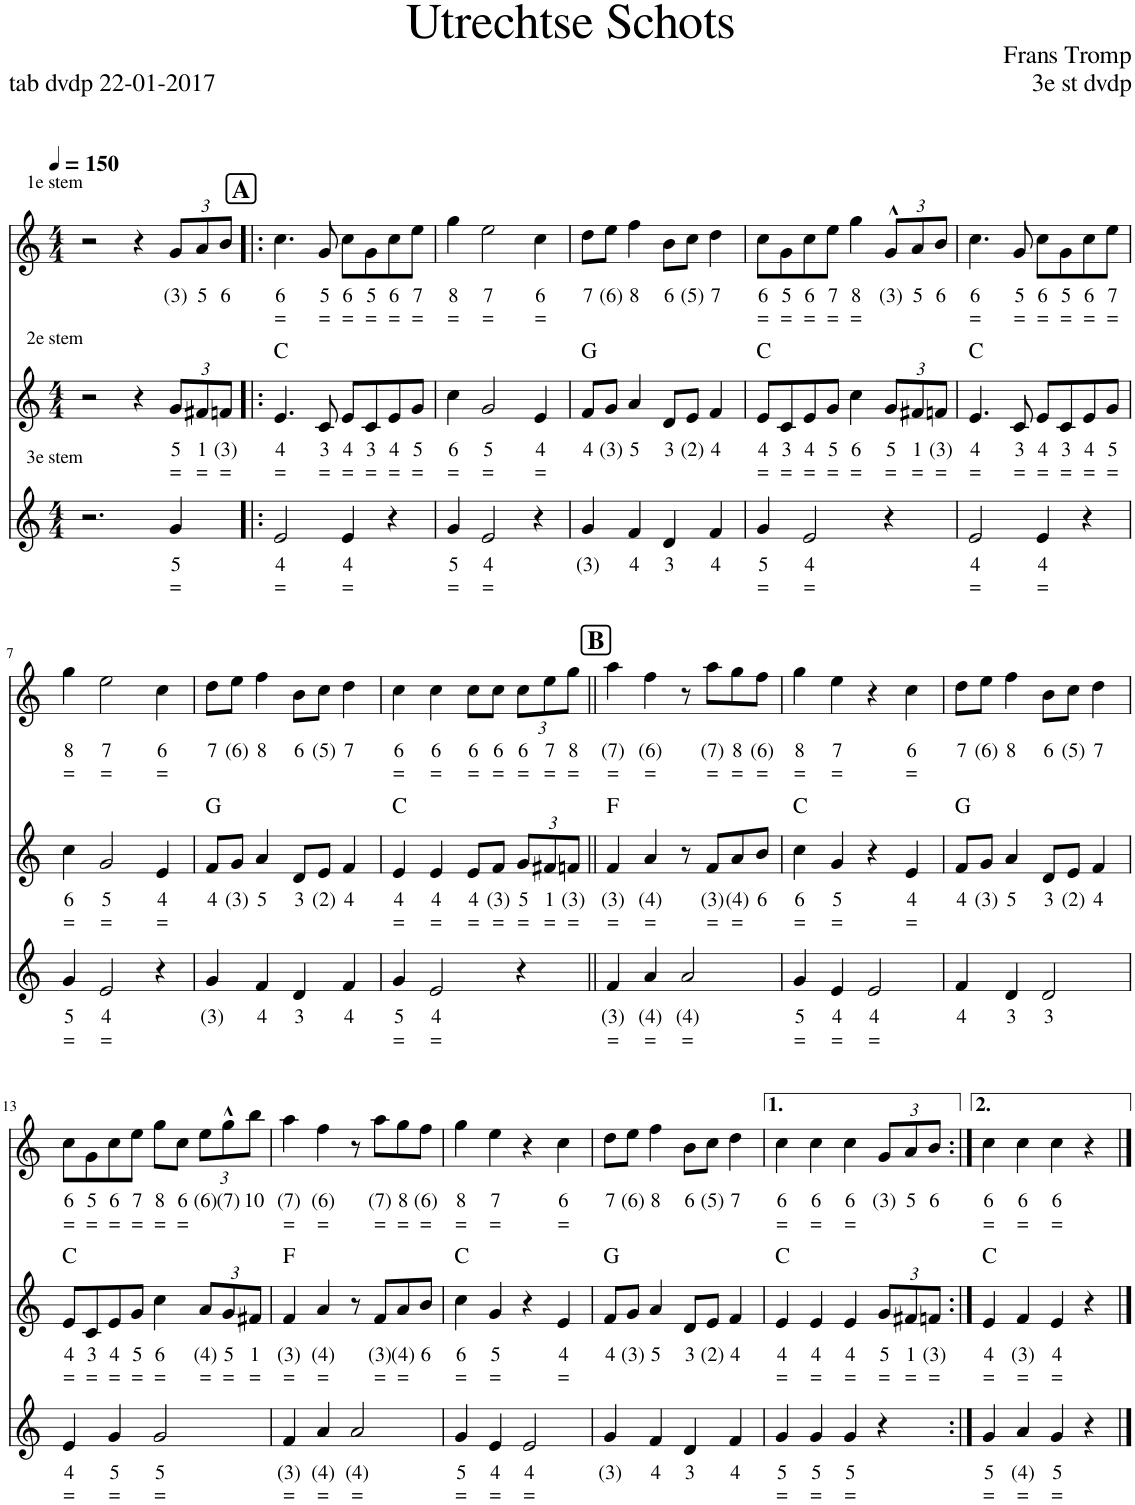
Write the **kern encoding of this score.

**kern	**text	**text	**kern	**text	**text	**harte	**kern	**text	**text
*part3	*part3	*part3	*part2	*part2	*part2	*part2	*part1	*part1	*part1
*staff3	*staff3	*staff3	*staff2	*staff2	*staff2	*	*staff1	*staff1	*staff1
*I"Stem	*	*	*I"Stem	*	*	*	*I"Stem	*	*
*clefG2	*	*	*clefG2	*	*	*	*clefG2	*	*
*k[]	*	*	*k[]	*	*	*	*k[]	*	*
*M4/4	*	*	*M4/4	*	*	*	*M4/4	*	*
*MM150	*	*	*MM150	*	*	*	*MM150	*	*
=1	=1	=1	=1	=1	=1	=1	=1	=1	=1
!	!	!	!	!	!	!	!LO:TX:a:t=1e stem	!	!
!	!	!	!LO:TX:a:t=2e stem	!	!	!	!	!	!
!LO:TX:a:t=3e stem	!	!	!	!	!	!	!	!	!
2.r	.	.	2r	.	.	.	2r	.	.
.	.	.	4r	.	.	.	4r	.	.
!	!LO:LY:b	!LO:LY:b	!	!	!	!	!	!	!
*	*	*	*Xbrackettup	*	*	*	*	*	*
!	!	!	!	!LO:LY:b	!LO:LY:b	!	!	!	!
*	*	*	*	*	*	*	*Xbrackettup	*	*
!	!	!	!	!	!	!	!	!LO:LY:b	!
4g/	5	=	12g/L	5	=	.	12g/L	(3)	.
!	!	!	!	!LO:LY:b	!LO:LY:b	!	!	!LO:LY:b	!
.	.	.	12f#X/	1	=	.	12a/	5	.
!	!	!	!	!LO:LY:b	!LO:LY:b	!	!	!LO:LY:b	!
.	.	.	12fn/J	(3)	=	.	12b/J	6	.
!!LO:REH:place=s1:a:B:cj:fs=14:t=A
=2!|:	=2!|:	=2!|:	=2!|:	=2!|:	=2!|:	=2!|:	=2!|:	=2!|:	=2!|:
!	!LO:LY:b	!LO:LY:b	!	!LO:LY:b	!LO:LY:b	!	!	!LO:LY:b	!LO:LY:b
2e/	4	=	4.e/	4	=	C:maj	4.cc\	6	=
!	!	!	!	!LO:LY:b	!LO:LY:b	!	!	!LO:LY:b	!LO:LY:b
.	.	.	8c/	3	=	.	8g/	5	=
!	!LO:LY:b	!LO:LY:b	!	!LO:LY:b	!LO:LY:b	!	!	!LO:LY:b	!LO:LY:b
4e/	4	=	8e/L	4	=	.	8cc\L	6	=
!	!	!	!	!LO:LY:b	!LO:LY:b	!	!	!LO:LY:b	!LO:LY:b
.	.	.	8c/	3	=	.	8g\	5	=
!	!	!	!	!LO:LY:b	!LO:LY:b	!	!	!LO:LY:b	!LO:LY:b
4r	.	.	8e/	4	=	.	8cc\	6	=
!	!	!	!	!LO:LY:b	!LO:LY:b	!	!	!LO:LY:b	!LO:LY:b
.	.	.	8g/J	5	=	.	8ee\J	7	=
=3	=3	=3	=3	=3	=3	=3	=3	=3	=3
!	!LO:LY:b	!LO:LY:b	!	!LO:LY:b	!LO:LY:b	!	!	!LO:LY:b	!LO:LY:b
4g/	5	=	4cc\	6	=	.	4gg\	8	=
!	!LO:LY:b	!LO:LY:b	!	!LO:LY:b	!LO:LY:b	!	!	!LO:LY:b	!LO:LY:b
2e/	4	=	2g/	5	=	.	2ee\	7	=
!	!	!	!	!LO:LY:b	!LO:LY:b	!	!	!LO:LY:b	!LO:LY:b
4r	.	.	4e/	4	=	.	4cc\	6	=
=4	=4	=4	=4	=4	=4	=4	=4	=4	=4
!	!LO:LY:b	!	!	!LO:LY:b	!	!	!	!LO:LY:b	!
4g/	(3)	.	8f/L	4	.	G:maj	8dd\L	7	.
!	!	!	!	!LO:LY:b	!	!	!	!LO:LY:b	!
.	.	.	8g/J	(3)	.	.	8ee\J	(6)	.
!	!LO:LY:b	!	!	!LO:LY:b	!	!	!	!LO:LY:b	!
4f/	4	.	4a/	5	.	.	4ff\	8	.
!	!LO:LY:b	!	!	!LO:LY:b	!	!	!	!LO:LY:b	!
4d/	3	.	8d/L	3	.	.	8b\L	6	.
!	!	!	!	!LO:LY:b	!	!	!	!LO:LY:b	!
.	.	.	8e/J	(2)	.	.	8cc\J	(5)	.
!	!LO:LY:b	!	!	!LO:LY:b	!	!	!	!LO:LY:b	!
4f/	4	.	4f/	4	.	.	4dd\	7	.
=5	=5	=5	=5	=5	=5	=5	=5	=5	=5
!	!LO:LY:b	!LO:LY:b	!	!LO:LY:b	!LO:LY:b	!	!	!LO:LY:b	!LO:LY:b
4g/	5	=	8e/L	4	=	C:maj	8cc\L	6	=
!	!	!	!	!LO:LY:b	!LO:LY:b	!	!	!LO:LY:b	!LO:LY:b
.	.	.	8c/	3	=	.	8g\	5	=
!	!LO:LY:b	!LO:LY:b	!	!LO:LY:b	!LO:LY:b	!	!	!LO:LY:b	!LO:LY:b
2e/	4	=	8e/	4	=	.	8cc\	6	=
!	!	!	!	!LO:LY:b	!LO:LY:b	!	!	!LO:LY:b	!LO:LY:b
.	.	.	8g/J	5	=	.	8ee\J	7	=
!	!	!	!	!LO:LY:b	!LO:LY:b	!	!	!LO:LY:b	!LO:LY:b
.	.	.	4cc\	6	=	.	4gg\	8	=
!	!	!	!	!LO:LY:b	!LO:LY:b	!	!	!LO:LY:b	!
4r	.	.	12g/L	5	=	.	12g^^/L	(3)	.
!	!	!	!	!LO:LY:b	!LO:LY:b	!	!	!LO:LY:b	!
.	.	.	12f#X/	1	=	.	12a/	5	.
!	!	!	!	!LO:LY:b	!LO:LY:b	!	!	!LO:LY:b	!
.	.	.	12fn/J	(3)	=	.	12b/J	6	.
=6	=6	=6	=6	=6	=6	=6	=6	=6	=6
!	!LO:LY:b	!LO:LY:b	!	!LO:LY:b	!LO:LY:b	!	!	!LO:LY:b	!LO:LY:b
2e/	4	=	4.e/	4	=	C:maj	4.cc\	6	=
!	!	!	!	!LO:LY:b	!LO:LY:b	!	!	!LO:LY:b	!LO:LY:b
.	.	.	8c/	3	=	.	8g/	5	=
!	!LO:LY:b	!LO:LY:b	!	!LO:LY:b	!LO:LY:b	!	!	!LO:LY:b	!LO:LY:b
4e/	4	=	8e/L	4	=	.	8cc\L	6	=
!	!	!	!	!LO:LY:b	!LO:LY:b	!	!	!LO:LY:b	!LO:LY:b
.	.	.	8c/	3	=	.	8g\	5	=
!	!	!	!	!LO:LY:b	!LO:LY:b	!	!	!LO:LY:b	!LO:LY:b
4r	.	.	8e/	4	=	.	8cc\	6	=
!	!	!	!	!LO:LY:b	!LO:LY:b	!	!	!LO:LY:b	!LO:LY:b
.	.	.	8g/J	5	=	.	8ee\J	7	=
!!LO:LB:g=z
=7	=7	=7	=7	=7	=7	=7	=7	=7	=7
!	!LO:LY:b	!LO:LY:b	!	!LO:LY:b	!LO:LY:b	!	!	!LO:LY:b	!LO:LY:b
4g/	5	=	4cc\	6	=	.	4gg\	8	=
!	!LO:LY:b	!LO:LY:b	!	!LO:LY:b	!LO:LY:b	!	!	!LO:LY:b	!LO:LY:b
2e/	4	=	2g/	5	=	.	2ee\	7	=
!	!	!	!	!LO:LY:b	!LO:LY:b	!	!	!LO:LY:b	!LO:LY:b
4r	.	.	4e/	4	=	.	4cc\	6	=
=8	=8	=8	=8	=8	=8	=8	=8	=8	=8
!	!LO:LY:b	!	!	!LO:LY:b	!	!	!	!LO:LY:b	!
4g/	(3)	.	8f/L	4	.	G:maj	8dd\L	7	.
!	!	!	!	!LO:LY:b	!	!	!	!LO:LY:b	!
.	.	.	8g/J	(3)	.	.	8ee\J	(6)	.
!	!LO:LY:b	!	!	!LO:LY:b	!	!	!	!LO:LY:b	!
4f/	4	.	4a/	5	.	.	4ff\	8	.
!	!LO:LY:b	!	!	!LO:LY:b	!	!	!	!LO:LY:b	!
4d/	3	.	8d/L	3	.	.	8b\L	6	.
!	!	!	!	!LO:LY:b	!	!	!	!LO:LY:b	!
.	.	.	8e/J	(2)	.	.	8cc\J	(5)	.
!	!LO:LY:b	!	!	!LO:LY:b	!	!	!	!LO:LY:b	!
4f/	4	.	4f/	4	.	.	4dd\	7	.
=9	=9	=9	=9	=9	=9	=9	=9	=9	=9
!	!LO:LY:b	!LO:LY:b	!	!LO:LY:b	!LO:LY:b	!	!	!LO:LY:b	!LO:LY:b
4g/	5	=	4e/	4	=	C:maj	4cc\	6	=
!	!LO:LY:b	!LO:LY:b	!	!LO:LY:b	!LO:LY:b	!	!	!LO:LY:b	!LO:LY:b
2e/	4	=	4e/	4	=	.	4cc\	6	=
!	!	!	!	!LO:LY:b	!LO:LY:b	!	!	!LO:LY:b	!LO:LY:b
.	.	.	8e/L	4	=	.	8cc\L	6	=
!	!	!	!	!LO:LY:b	!LO:LY:b	!	!	!LO:LY:b	!LO:LY:b
.	.	.	8f/J	(3)	=	.	8cc\J	6	=
!	!	!	!	!LO:LY:b	!LO:LY:b	!	!	!LO:LY:b	!LO:LY:b
4r	.	.	12g/L	5	=	.	12cc\L	6	=
!	!	!	!	!LO:LY:b	!LO:LY:b	!	!	!LO:LY:b	!LO:LY:b
.	.	.	12f#X/	1	=	.	12ee\	7	=
!	!	!	!	!LO:LY:b	!LO:LY:b	!	!	!LO:LY:b	!LO:LY:b
.	.	.	12fn/J	(3)	=	.	12gg\J	8	=
!!LO:REH:place=s1:a:B:cj:fs=14:t=B
=10||	=10||	=10||	=10||	=10||	=10||	=10||	=10||	=10||	=10||
!	!LO:LY:b	!LO:LY:b	!	!LO:LY:b	!LO:LY:b	!	!	!LO:LY:b	!LO:LY:b
4f/	(3)	=	4f/	(3)	=	F:maj	4aa\	(7)	=
!	!LO:LY:b	!LO:LY:b	!	!LO:LY:b	!LO:LY:b	!	!	!LO:LY:b	!LO:LY:b
4a/	(4)	=	4a/	(4)	=	.	4ff\	(6)	=
!	!LO:LY:b	!LO:LY:b	!	!	!	!	!	!	!
2a/	(4)	=	8r	.	.	.	8r	.	.
!	!	!	!	!LO:LY:b	!LO:LY:b	!	!	!LO:LY:b	!LO:LY:b
.	.	.	8f/L	(3)	=	.	8aa\L	(7)	=
!	!	!	!	!LO:LY:b	!LO:LY:b	!	!	!LO:LY:b	!LO:LY:b
.	.	.	8a/	(4)	=	.	8gg\	8	=
!	!	!	!	!LO:LY:b	!	!	!	!LO:LY:b	!LO:LY:b
.	.	.	8b/J	6	.	.	8ff\J	(6)	=
=11	=11	=11	=11	=11	=11	=11	=11	=11	=11
!	!LO:LY:b	!LO:LY:b	!	!LO:LY:b	!LO:LY:b	!	!	!LO:LY:b	!LO:LY:b
4g/	5	=	4cc\	6	=	C:maj	4gg\	8	=
!	!LO:LY:b	!LO:LY:b	!	!LO:LY:b	!LO:LY:b	!	!	!LO:LY:b	!LO:LY:b
4e/	4	=	4g/	5	=	.	4ee\	7	=
!	!LO:LY:b	!LO:LY:b	!	!	!	!	!	!	!
2e/	4	=	4r	.	.	.	4r	.	.
!	!	!	!	!LO:LY:b	!LO:LY:b	!	!	!LO:LY:b	!LO:LY:b
.	.	.	4e/	4	=	.	4cc\	6	=
=12	=12	=12	=12	=12	=12	=12	=12	=12	=12
!	!LO:LY:b	!	!	!LO:LY:b	!	!	!	!LO:LY:b	!
4f/	4	.	8f/L	4	.	G:maj	8dd\L	7	.
!	!	!	!	!LO:LY:b	!	!	!	!LO:LY:b	!
.	.	.	8g/J	(3)	.	.	8ee\J	(6)	.
!	!LO:LY:b	!	!	!LO:LY:b	!	!	!	!LO:LY:b	!
4d/	3	.	4a/	5	.	.	4ff\	8	.
!	!LO:LY:b	!	!	!LO:LY:b	!	!	!	!LO:LY:b	!
2d/	3	.	8d/L	3	.	.	8b\L	6	.
!	!	!	!	!LO:LY:b	!	!	!	!LO:LY:b	!
.	.	.	8e/J	(2)	.	.	8cc\J	(5)	.
!	!	!	!	!LO:LY:b	!	!	!	!LO:LY:b	!
.	.	.	4f/	4	.	.	4dd\	7	.
!!LO:LB:g=z
=13	=13	=13	=13	=13	=13	=13	=13	=13	=13
!	!LO:LY:b	!LO:LY:b	!	!LO:LY:b	!LO:LY:b	!	!	!LO:LY:b	!LO:LY:b
4e/	4	=	8e/L	4	=	C:maj	8cc\L	6	=
!	!	!	!	!LO:LY:b	!LO:LY:b	!	!	!LO:LY:b	!LO:LY:b
.	.	.	8c/	3	=	.	8g\	5	=
!	!LO:LY:b	!LO:LY:b	!	!LO:LY:b	!LO:LY:b	!	!	!LO:LY:b	!LO:LY:b
4g/	5	=	8e/	4	=	.	8cc\	6	=
!	!	!	!	!LO:LY:b	!LO:LY:b	!	!	!LO:LY:b	!LO:LY:b
.	.	.	8g/J	5	=	.	8ee\J	7	=
!	!LO:LY:b	!LO:LY:b	!	!LO:LY:b	!LO:LY:b	!	!	!LO:LY:b	!LO:LY:b
2g/	5	=	4cc\	6	=	.	8gg\L	8	=
!	!	!	!	!	!	!	!	!LO:LY:b	!LO:LY:b
.	.	.	.	.	.	.	8cc\J	6	=
!	!	!	!	!LO:LY:b	!LO:LY:b	!	!	!LO:LY:b	!
.	.	.	12a/L	(4)	=	.	12ee\L	(6)	.
!	!	!	!	!LO:LY:b	!LO:LY:b	!	!	!LO:LY:b	!
.	.	.	12g/	5	=	.	12gg^^\	(7)	.
!	!	!	!	!LO:LY:b	!LO:LY:b	!	!	!LO:LY:b	!
.	.	.	12f#X/J	1	=	.	12bb\J	10	.
=14	=14	=14	=14	=14	=14	=14	=14	=14	=14
!	!LO:LY:b	!LO:LY:b	!	!LO:LY:b	!LO:LY:b	!	!	!LO:LY:b	!LO:LY:b
4f/	(3)	=	4f/	(3)	=	F:maj	4aa\	(7)	=
!	!LO:LY:b	!LO:LY:b	!	!LO:LY:b	!LO:LY:b	!	!	!LO:LY:b	!LO:LY:b
4a/	(4)	=	4a/	(4)	=	.	4ff\	(6)	=
!	!LO:LY:b	!LO:LY:b	!	!	!	!	!	!	!
2a/	(4)	=	8r	.	.	.	8r	.	.
!	!	!	!	!LO:LY:b	!LO:LY:b	!	!	!LO:LY:b	!LO:LY:b
.	.	.	8f/L	(3)	=	.	8aa\L	(7)	=
!	!	!	!	!LO:LY:b	!LO:LY:b	!	!	!LO:LY:b	!LO:LY:b
.	.	.	8a/	(4)	=	.	8gg\	8	=
!	!	!	!	!LO:LY:b	!	!	!	!LO:LY:b	!LO:LY:b
.	.	.	8b/J	6	.	.	8ff\J	(6)	=
=15	=15	=15	=15	=15	=15	=15	=15	=15	=15
!	!LO:LY:b	!LO:LY:b	!	!LO:LY:b	!LO:LY:b	!	!	!LO:LY:b	!LO:LY:b
4g/	5	=	4cc\	6	=	C:maj	4gg\	8	=
!	!LO:LY:b	!LO:LY:b	!	!LO:LY:b	!LO:LY:b	!	!	!LO:LY:b	!LO:LY:b
4e/	4	=	4g/	5	=	.	4ee\	7	=
!	!LO:LY:b	!LO:LY:b	!	!	!	!	!	!	!
2e/	4	=	4r	.	.	.	4r	.	.
!	!	!	!	!LO:LY:b	!LO:LY:b	!	!	!LO:LY:b	!LO:LY:b
.	.	.	4e/	4	=	.	4cc\	6	=
=16	=16	=16	=16	=16	=16	=16	=16	=16	=16
!	!LO:LY:b	!	!	!LO:LY:b	!	!	!	!LO:LY:b	!
4g/	(3)	.	8f/L	4	.	G:maj	8dd\L	7	.
!	!	!	!	!LO:LY:b	!	!	!	!LO:LY:b	!
.	.	.	8g/J	(3)	.	.	8ee\J	(6)	.
!	!LO:LY:b	!	!	!LO:LY:b	!	!	!	!LO:LY:b	!
4f/	4	.	4a/	5	.	.	4ff\	8	.
!	!LO:LY:b	!	!	!LO:LY:b	!	!	!	!LO:LY:b	!
4d/	3	.	8d/L	3	.	.	8b\L	6	.
!	!	!	!	!LO:LY:b	!	!	!	!LO:LY:b	!
.	.	.	8e/J	(2)	.	.	8cc\J	(5)	.
!	!LO:LY:b	!	!	!LO:LY:b	!	!	!	!LO:LY:b	!
4f/	4	.	4f/	4	.	.	4dd\	7	.
=17	=17	=17	=17	=17	=17	=17	=17	=17	=17
!	!LO:LY:b	!LO:LY:b	!	!LO:LY:b	!LO:LY:b	!	!	!LO:LY:b	!LO:LY:b
4g/	5	=	4e/	4	=	C:maj	4cc\	6	=
!	!LO:LY:b	!LO:LY:b	!	!LO:LY:b	!LO:LY:b	!	!	!LO:LY:b	!LO:LY:b
4g/	5	=	4e/	4	=	.	4cc\	6	=
!	!LO:LY:b	!LO:LY:b	!	!LO:LY:b	!LO:LY:b	!	!	!LO:LY:b	!LO:LY:b
4g/	5	=	4e/	4	=	.	4cc\	6	=
!	!	!	!	!LO:LY:b	!LO:LY:b	!	!	!LO:LY:b	!
4r	.	.	12g/L	5	=	.	12g/L	(3)	.
!	!	!	!	!LO:LY:b	!LO:LY:b	!	!	!LO:LY:b	!
.	.	.	12f#X/	1	=	.	12a/	5	.
!	!	!	!	!LO:LY:b	!LO:LY:b	!	!	!LO:LY:b	!
.	.	.	12fn/J	(3)	=	.	12b/J	6	.
=18:|!	=18:|!	=18:|!	=18:|!	=18:|!	=18:|!	=18:|!	=18:|!	=18:|!	=18:|!
!	!LO:LY:b	!LO:LY:b	!	!LO:LY:b	!LO:LY:b	!	!	!LO:LY:b	!LO:LY:b
4g/	5	=	4e/	4	=	C:maj	4cc\	6	=
!	!LO:LY:b	!LO:LY:b	!	!LO:LY:b	!LO:LY:b	!	!	!LO:LY:b	!LO:LY:b
4a/	(4)	=	4f/	(3)	=	.	4cc\	6	=
!	!LO:LY:b	!LO:LY:b	!	!LO:LY:b	!LO:LY:b	!	!	!LO:LY:b	!LO:LY:b
4g/	5	=	4e/	4	=	.	4cc\	6	=
4r	.	.	4r	.	.	.	4r	.	.
==	==	==	==	==	==	==	==	==	==
*-	*-	*-	*-	*-	*-	*-	*-	*-	*-
